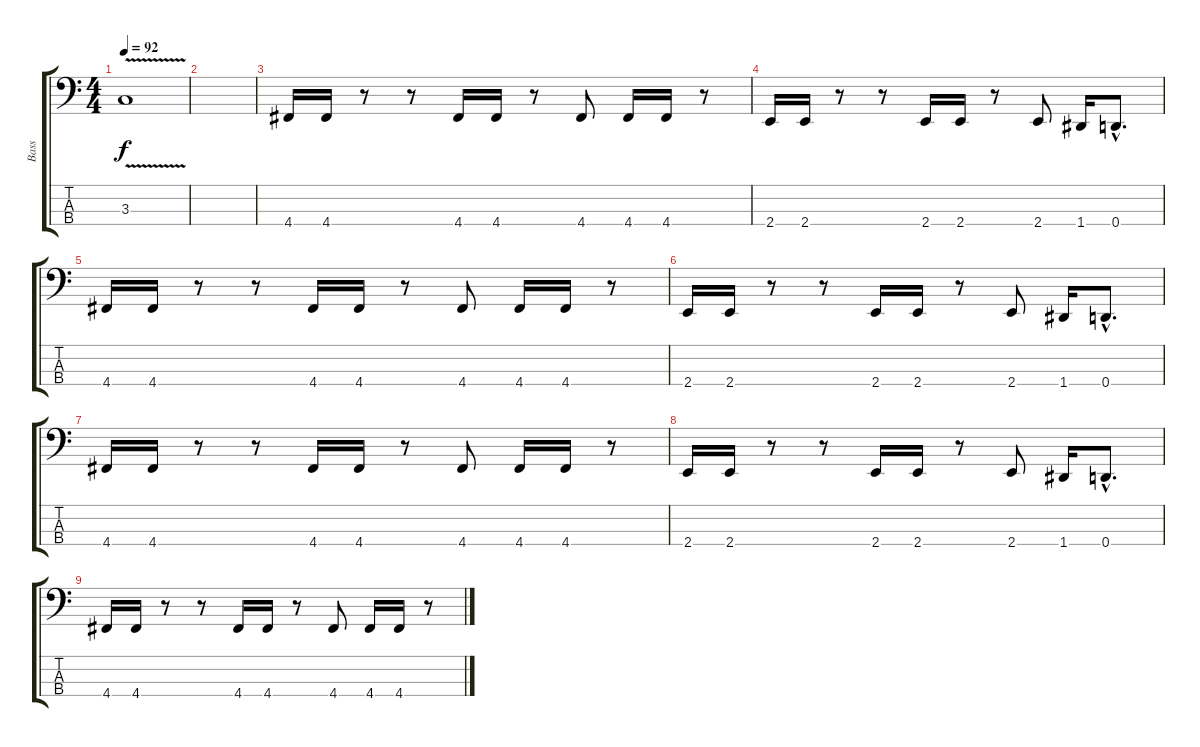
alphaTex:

\track ("Bass" "Bass") {instrument acousticbass}
\staff {score tabs}
\tuning (G2 D2 A1 D1) {hide}
\ts (4 4)
\tempo 92
\clef f4
\ks c
3.3{v}.1{dy f} |
|
4.4.16 4.4.16 r.8 r.8 4.4.16 4.4.16 r.8 4.4.8 4.4.16 4.4.16 r.8 |
2.4.16 2.4.16 r.8 r.8 2.4.16 2.4.16 r.8 2.4.8 1.4.16 0.4{hac}.8{d} |
4.4.16 4.4.16 r.8 r.8 4.4.16 4.4.16 r.8 4.4.8 4.4.16 4.4.16 r.8 |
2.4.16 2.4.16 r.8 r.8 2.4.16 2.4.16 r.8 2.4.8 1.4.16 0.4{hac}.8{d} |
4.4.16 4.4.16 r.8 r.8 4.4.16 4.4.16 r.8 4.4.8 4.4.16 4.4.16 r.8 |
2.4.16 2.4.16 r.8 r.8 2.4.16 2.4.16 r.8 2.4.8 1.4.16 0.4{hac}.8{d} |
4.4.16 4.4.16 r.8 r.8 4.4.16 4.4.16 r.8 4.4.8 4.4.16 4.4.16 r.8
